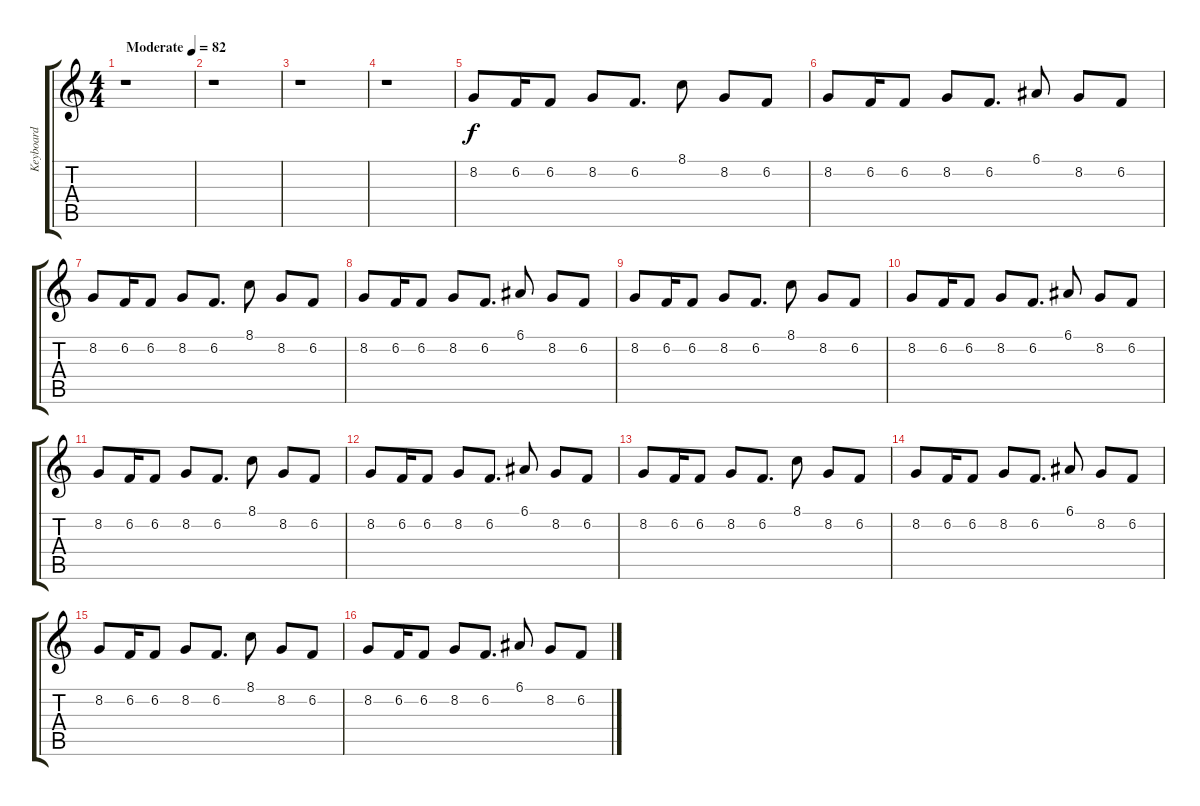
\track ("Keyboard" "Keyboard") {instrument electricgrandpiano}
\staff {score tabs}
\tuning (E4 B3 G3 D3 A2 E2) {hide}
\ts (4 4)
\tempo (82 "Moderate")
\clef g2
\ks c
r.1{dy f instrument electricgrandpiano} |
r.1 |
r.1 |
r.1 |
8.2.8 6.2.16 6.2.8 8.2.8 6.2.8{d} 8.1.8 8.2.8 6.2.8 |
8.2.8 6.2.16 6.2.8 8.2.8 6.2.8{d} 6.1.8 8.2.8 6.2.8 |
8.2.8 6.2.16 6.2.8 8.2.8 6.2.8{d} 8.1.8 8.2.8 6.2.8 |
8.2.8 6.2.16 6.2.8 8.2.8 6.2.8{d} 6.1.8 8.2.8 6.2.8 |
8.2.8 6.2.16 6.2.8 8.2.8 6.2.8{d} 8.1.8 8.2.8 6.2.8 |
8.2.8 6.2.16 6.2.8 8.2.8 6.2.8{d} 6.1.8 8.2.8 6.2.8 |
8.2.8 6.2.16 6.2.8 8.2.8 6.2.8{d} 8.1.8 8.2.8 6.2.8 |
8.2.8 6.2.16 6.2.8 8.2.8 6.2.8{d} 6.1.8 8.2.8 6.2.8 |
8.2.8 6.2.16 6.2.8 8.2.8 6.2.8{d} 8.1.8 8.2.8 6.2.8 |
8.2.8 6.2.16 6.2.8 8.2.8 6.2.8{d} 6.1.8 8.2.8 6.2.8 |
8.2.8 6.2.16 6.2.8 8.2.8 6.2.8{d} 8.1.8 8.2.8 6.2.8 |
8.2.8 6.2.16 6.2.8 8.2.8 6.2.8{d} 6.1.8 8.2.8 6.2.8
